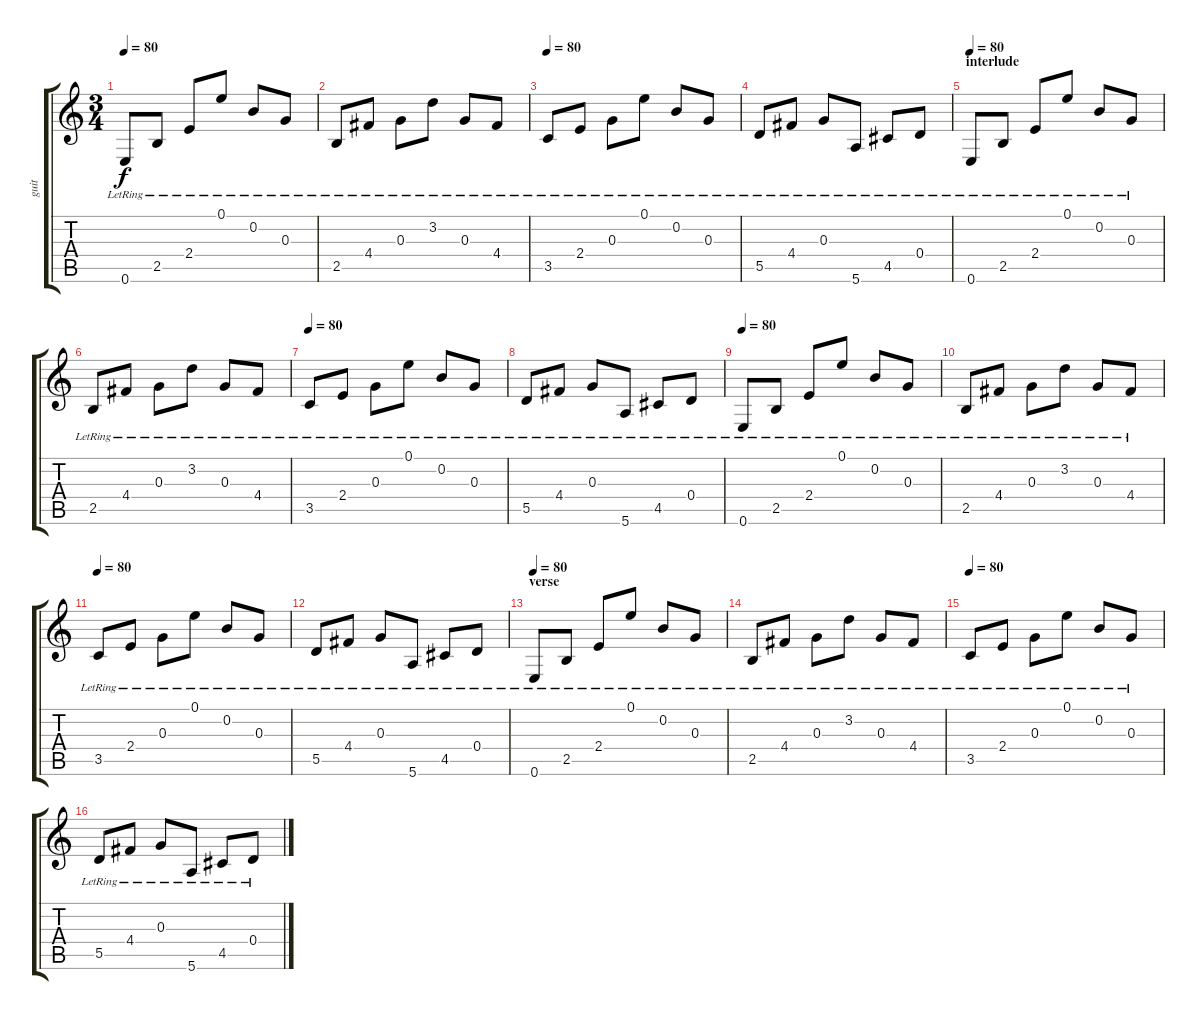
\track ("guit" "guit") {instrument distortionguitar}
\staff {score tabs}
\tuning (E4 B3 G3 D3 A2 E2) {hide}
\ts (3 4)
\tempo 80
\clef g2
\ks c
0.6{lr}.8{dy f instrument acousticguitarsteel} 2.5{lr}.8 2.4{lr}.8 0.1{lr}.8 0.2{lr}.8 0.3{lr}.8 |
2.5{lr}.8 4.4{lr}.8 0.3{lr}.8 3.2{lr}.8 0.3{lr}.8 4.4{lr}.8 |
\tempo 80
3.5{lr}.8 2.4{lr}.8 0.3{lr}.8 0.1{lr}.8 0.2{lr}.8 0.3{lr}.8 |
5.5{lr}.8 4.4{lr}.8 0.3{lr}.8 5.6{lr}.8 4.5{lr}.8 0.4{lr}.8 |
\section ("" "interlude")
\tempo 80
0.6{lr}.8{instrument acousticguitarsteel} 2.5{lr}.8 2.4{lr}.8 0.1{lr}.8 0.2{lr}.8 0.3{lr}.8 |
2.5{lr}.8 4.4{lr}.8 0.3{lr}.8 3.2{lr}.8 0.3{lr}.8 4.4{lr}.8 |
\tempo 80
3.5{lr}.8 2.4{lr}.8 0.3{lr}.8 0.1{lr}.8 0.2{lr}.8 0.3{lr}.8 |
5.5{lr}.8 4.4{lr}.8 0.3{lr}.8 5.6{lr}.8 4.5{lr}.8 0.4{lr}.8 |
\tempo 80
0.6{lr}.8{instrument acousticguitarsteel} 2.5{lr}.8 2.4{lr}.8 0.1{lr}.8 0.2{lr}.8 0.3{lr}.8 |
2.5{lr}.8 4.4{lr}.8 0.3{lr}.8 3.2{lr}.8 0.3{lr}.8 4.4{lr}.8 |
\tempo 80
3.5{lr}.8 2.4{lr}.8 0.3{lr}.8 0.1{lr}.8 0.2{lr}.8 0.3{lr}.8 |
5.5{lr}.8 4.4{lr}.8 0.3{lr}.8 5.6{lr}.8 4.5{lr}.8 0.4{lr}.8 |
\section ("" "verse")
\tempo 80
0.6{lr}.8{instrument acousticguitarsteel} 2.5{lr}.8 2.4{lr}.8 0.1{lr}.8 0.2{lr}.8 0.3{lr}.8 |
2.5{lr}.8 4.4{lr}.8 0.3{lr}.8 3.2{lr}.8 0.3{lr}.8 4.4{lr}.8 |
\tempo 80
3.5{lr}.8 2.4{lr}.8 0.3{lr}.8 0.1{lr}.8 0.2{lr}.8 0.3{lr}.8 |
5.5{lr}.8 4.4{lr}.8 0.3{lr}.8 5.6{lr}.8 4.5{lr}.8 0.4{lr}.8
